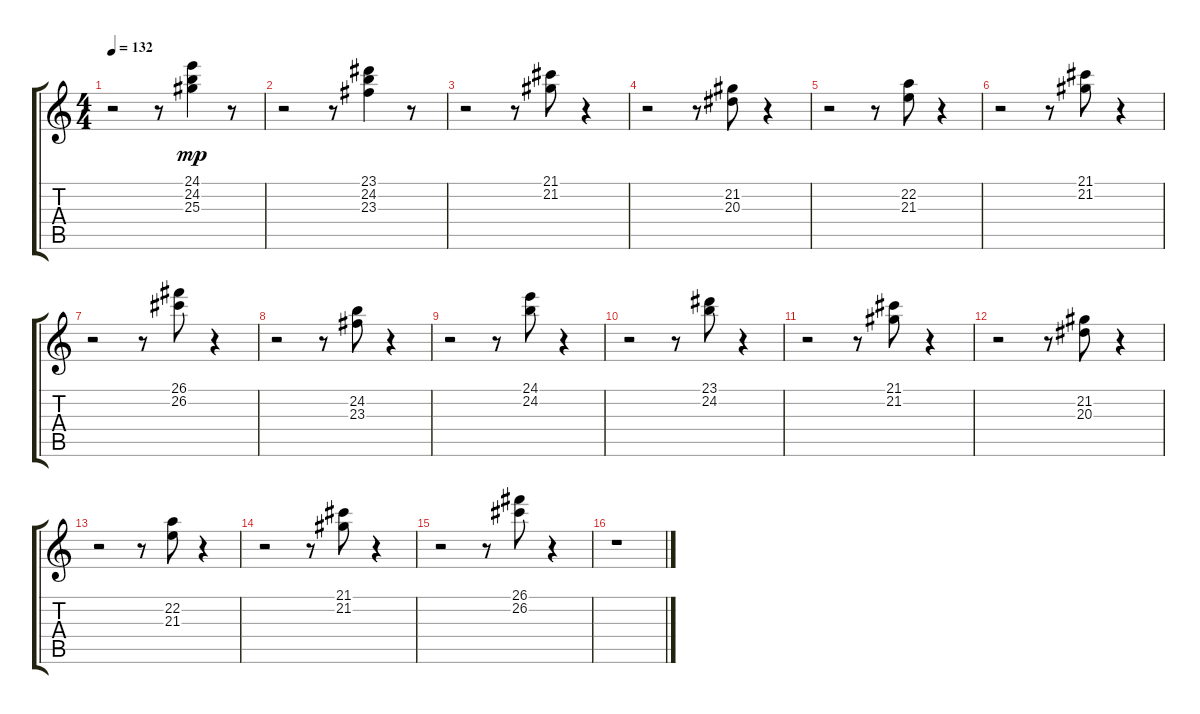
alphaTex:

\track "" {instrument synthstrings1}
\staff {score tabs}
\tuning (E4 B3 G3 D3 A2 E2) {hide}
\ts (4 4)
\tempo 132
\clef g2
\ks c
r.2{dy mp} r.8 (24.1 24.2 25.3).4 r.8 |
r.2 r.8 (23.1 24.2 23.3).4 r.8 |
r.2 r.8 (21.1 21.2).8 r.4 |
r.2 r.8 (21.2 20.3).8 r.4 |
r.2 r.8 (22.2 21.3).8 r.4 |
r.2 r.8 (21.1 21.2).8 r.4 |
r.2 r.8 (26.1 26.2).8 r.4 |
r.2 r.8 (24.2 23.3).8 r.4 |
r.2 r.8 (24.1 24.2).8 r.4 |
r.2 r.8 (23.1 24.2).8 r.4 |
r.2 r.8 (21.1 21.2).8 r.4 |
r.2 r.8 (21.2 20.3).8 r.4 |
r.2 r.8 (22.2 21.3).8 r.4 |
r.2 r.8 (21.1 21.2).8 r.4 |
r.2 r.8 (26.1 26.2).8 r.4 |
r.1
